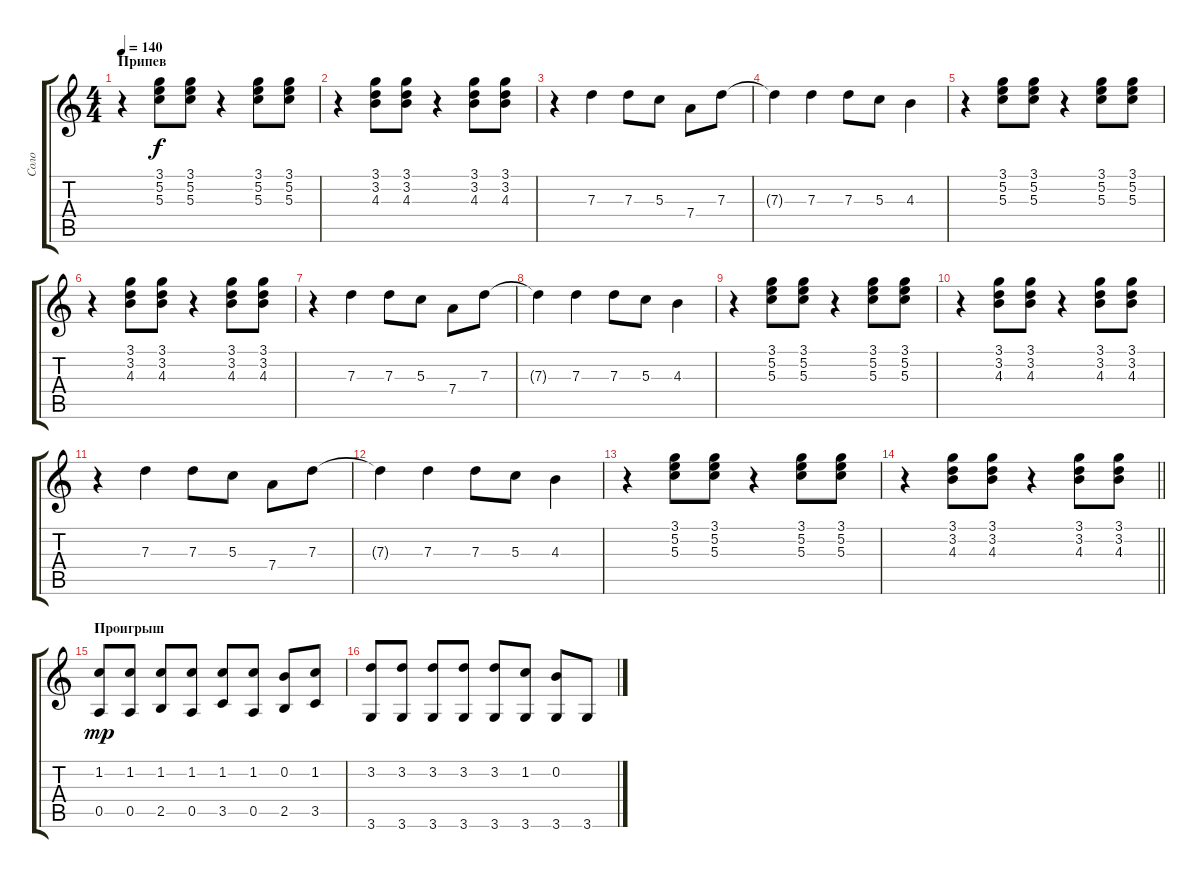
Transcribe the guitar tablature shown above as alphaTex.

\track ("Соло" "Соло") {solo instrument distortionguitar}
\staff {score tabs}
\tuning (E4 B3 G3 D3 A2 E2) {hide}
\ts (4 4)
\section ("" "Припев")
\tempo 140
\clef g2
\ks c
r.4{dy f} (3.1 5.2 5.3).8 (3.1 5.2 5.3).8 r.4 (3.1 5.2 5.3).8 (3.1 5.2 5.3).8 |
r.4 (3.1 3.2 4.3).8 (3.1 3.2 4.3).8 r.4 (3.1 3.2 4.3).8 (3.1 3.2 4.3).8 |
r.4 7.3.4 7.3.8 5.3.8 7.4.8 7.3.8 |
7.3{t}.4 7.3.4 7.3.8 5.3.8 4.3.4 |
r.4 (3.1 5.2 5.3).8 (3.1 5.2 5.3).8 r.4 (3.1 5.2 5.3).8 (3.1 5.2 5.3).8 |
r.4 (3.1 3.2 4.3).8 (3.1 3.2 4.3).8 r.4 (3.1 3.2 4.3).8 (3.1 3.2 4.3).8 |
r.4 7.3.4 7.3.8 5.3.8 7.4.8 7.3.8 |
7.3{t}.4 7.3.4 7.3.8 5.3.8 4.3.4 |
r.4 (3.1 5.2 5.3).8 (3.1 5.2 5.3).8 r.4 (3.1 5.2 5.3).8 (3.1 5.2 5.3).8 |
r.4 (3.1 3.2 4.3).8 (3.1 3.2 4.3).8 r.4 (3.1 3.2 4.3).8 (3.1 3.2 4.3).8 |
r.4 7.3.4 7.3.8 5.3.8 7.4.8 7.3.8 |
7.3{t}.4 7.3.4 7.3.8 5.3.8 4.3.4 |
r.4 (3.1 5.2 5.3).8 (3.1 5.2 5.3).8 r.4 (3.1 5.2 5.3).8 (3.1 5.2 5.3).8 |
\barLineRight lightlight
r.4 (3.1 3.2 4.3).8 (3.1 3.2 4.3).8 r.4 (3.1 3.2 4.3).8 (3.1 3.2 4.3).8 |
\section ("" "Проигрыш")
(1.2 0.5).8{dy mp} (1.2 0.5).8 (1.2 2.5).8 (1.2 0.5).8 (1.2 3.5).8 (1.2 0.5).8 (0.2 2.5).8 (1.2 3.5).8 |
(3.2 3.6).8 (3.2 3.6).8 (3.2 3.6).8 (3.2 3.6).8 (3.2 3.6).8 (1.2 3.6).8 (0.2 3.6).8 3.6.8
